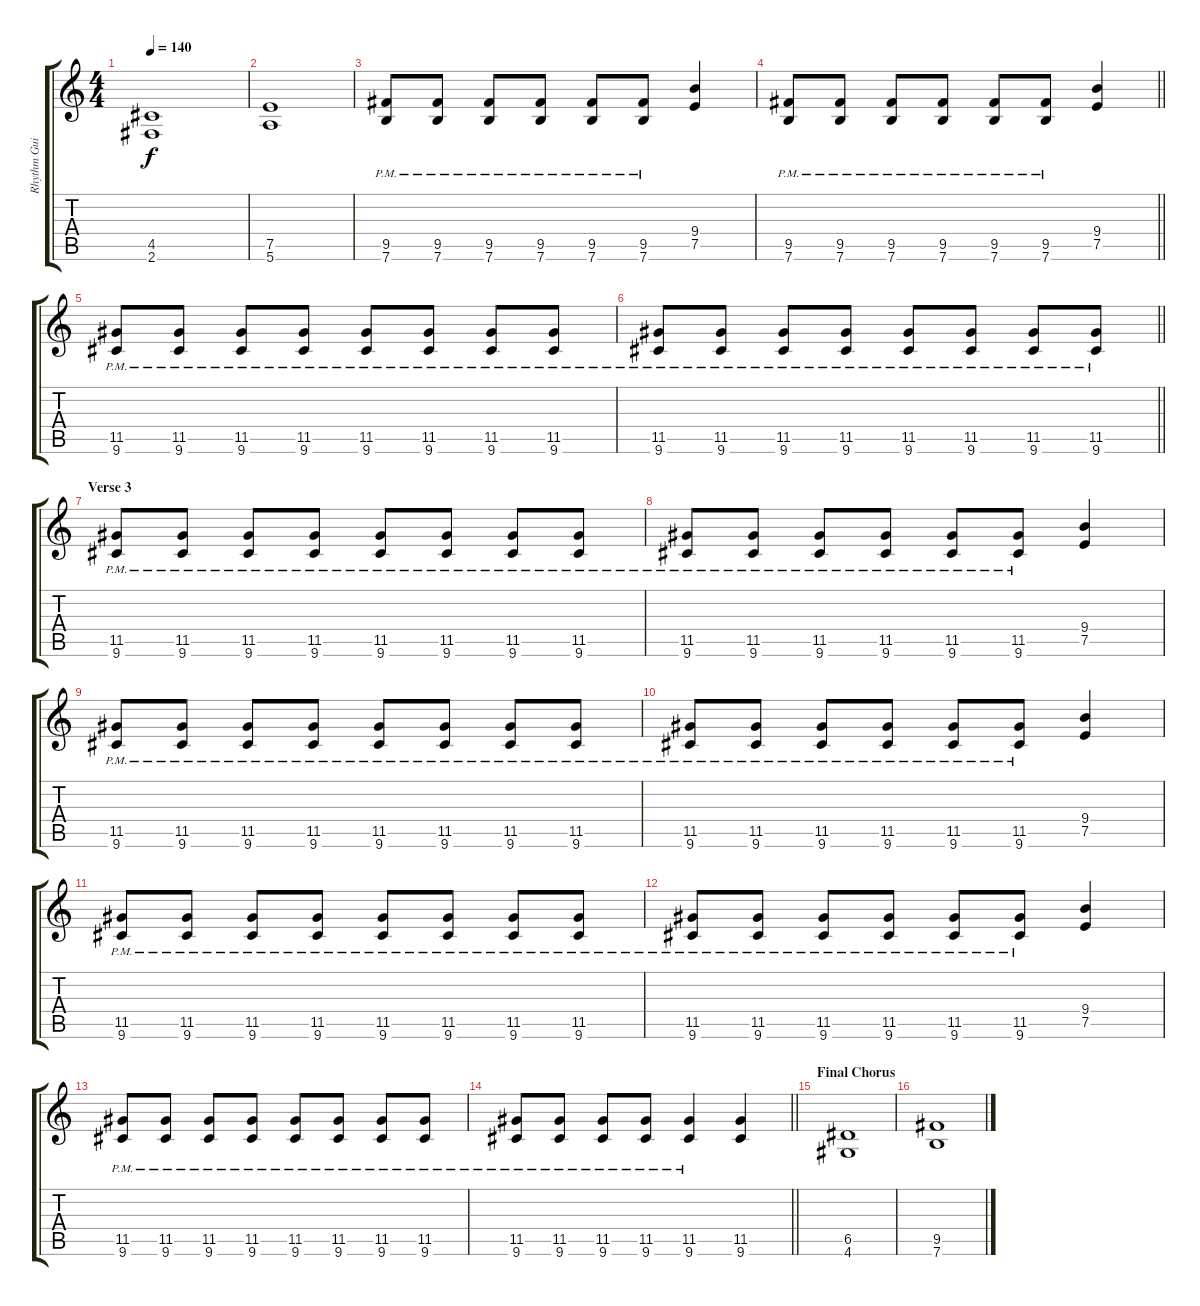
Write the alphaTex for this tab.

\track ("Rhythm Guitar" "Rhythm Gui") {instrument distortionguitar}
\staff {score tabs}
\tuning (E4 B3 G3 D3 A2 E2) {hide}
\ts (4 4)
\tempo 140
\clef g2
\ks c
(4.5 2.6).1{dy f} |
(7.5 5.6).1 |
(9.5{pm} 7.6{pm}).8 (9.5{pm} 7.6{pm}).8 (9.5{pm} 7.6{pm}).8 (9.5{pm} 7.6{pm}).8 (9.5{pm} 7.6{pm}).8 (9.5{pm} 7.6{pm}).8 (9.4 7.5).4 |
\barLineRight lightlight
(9.5{pm} 7.6{pm}).8 (9.5{pm} 7.6{pm}).8 (9.5{pm} 7.6{pm}).8 (9.5{pm} 7.6{pm}).8 (9.5{pm} 7.6{pm}).8 (9.5{pm} 7.6{pm}).8 (9.4 7.5).4 |
\section ("" "")
(11.5{pm} 9.6{pm}).8 (11.5{pm} 9.6{pm}).8 (11.5{pm} 9.6{pm}).8 (11.5{pm} 9.6{pm}).8 (11.5{pm} 9.6{pm}).8 (11.5{pm} 9.6{pm}).8 (11.5{pm} 9.6{pm}).8 (11.5{pm} 9.6{pm}).8 |
\barLineRight lightlight
(11.5{pm} 9.6{pm}).8 (11.5{pm} 9.6{pm}).8 (11.5{pm} 9.6{pm}).8 (11.5{pm} 9.6{pm}).8 (11.5{pm} 9.6{pm}).8 (11.5{pm} 9.6{pm}).8 (11.5{pm} 9.6{pm}).8 (11.5{pm} 9.6{pm}).8 |
\section ("" "Verse 3")
(11.5{pm} 9.6{pm}).8 (11.5{pm} 9.6{pm}).8 (11.5{pm} 9.6{pm}).8 (11.5{pm} 9.6{pm}).8 (11.5{pm} 9.6{pm}).8 (11.5{pm} 9.6{pm}).8 (11.5{pm} 9.6{pm}).8 (11.5{pm} 9.6{pm}).8 |
(11.5{pm} 9.6{pm}).8 (11.5{pm} 9.6{pm}).8 (11.5{pm} 9.6{pm}).8 (11.5{pm} 9.6{pm}).8 (11.5{pm} 9.6{pm}).8 (11.5{pm} 9.6{pm}).8 (9.4 7.5).4 |
(11.5{pm} 9.6{pm}).8 (11.5{pm} 9.6{pm}).8 (11.5{pm} 9.6{pm}).8 (11.5{pm} 9.6{pm}).8 (11.5{pm} 9.6{pm}).8 (11.5{pm} 9.6{pm}).8 (11.5{pm} 9.6{pm}).8 (11.5{pm} 9.6{pm}).8 |
(11.5{pm} 9.6{pm}).8 (11.5{pm} 9.6{pm}).8 (11.5{pm} 9.6{pm}).8 (11.5{pm} 9.6{pm}).8 (11.5{pm} 9.6{pm}).8 (11.5{pm} 9.6{pm}).8 (9.4 7.5).4 |
(11.5{pm} 9.6{pm}).8 (11.5{pm} 9.6{pm}).8 (11.5{pm} 9.6{pm}).8 (11.5{pm} 9.6{pm}).8 (11.5{pm} 9.6{pm}).8 (11.5{pm} 9.6{pm}).8 (11.5{pm} 9.6{pm}).8 (11.5{pm} 9.6{pm}).8 |
(11.5{pm} 9.6{pm}).8 (11.5{pm} 9.6{pm}).8 (11.5{pm} 9.6{pm}).8 (11.5{pm} 9.6{pm}).8 (11.5{pm} 9.6{pm}).8 (11.5{pm} 9.6{pm}).8 (9.4 7.5).4 |
(11.5{pm} 9.6{pm}).8 (11.5{pm} 9.6{pm}).8 (11.5{pm} 9.6{pm}).8 (11.5{pm} 9.6{pm}).8 (11.5{pm} 9.6{pm}).8 (11.5{pm} 9.6{pm}).8 (11.5{pm} 9.6{pm}).8 (11.5{pm} 9.6{pm}).8 |
\barLineRight lightlight
(11.5{pm} 9.6{pm}).8 (11.5{pm} 9.6{pm}).8 (11.5{pm} 9.6{pm}).8 (11.5{pm} 9.6{pm}).8 (11.5{pm} 9.6{pm}).4 (11.5 9.6).4 |
\section ("" "Final Chorus")
(6.5 4.6).1 |
(9.5 7.6).1
